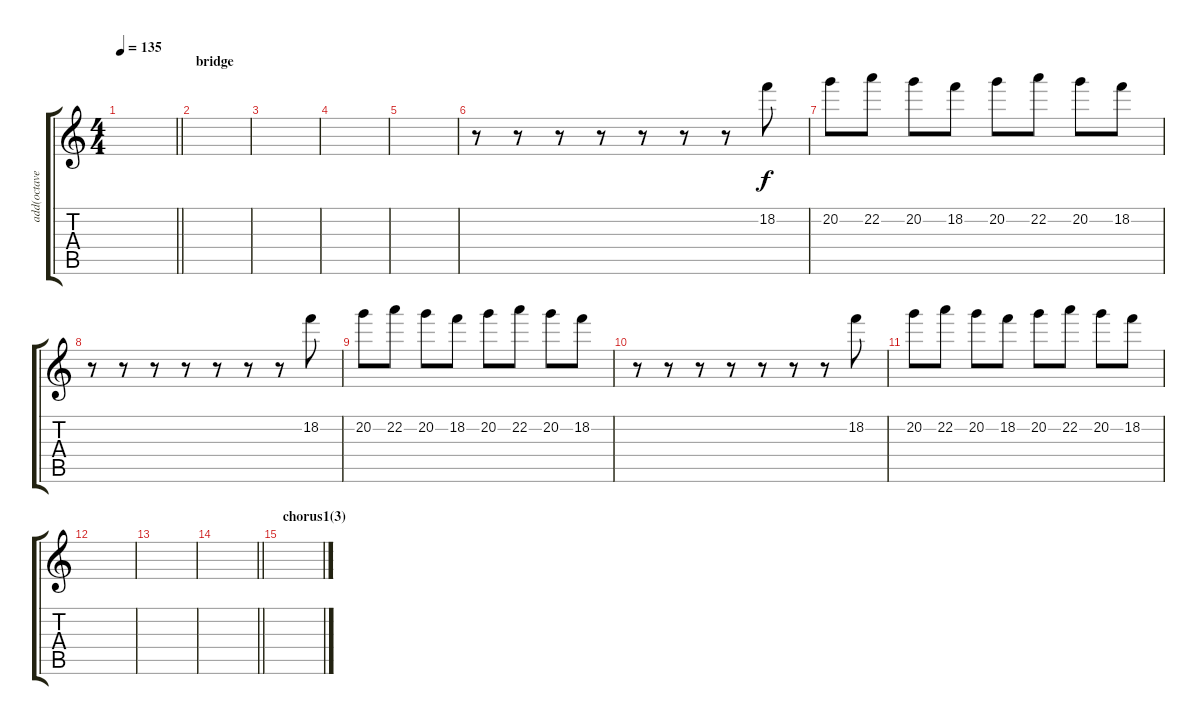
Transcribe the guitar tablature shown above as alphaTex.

\track ("add(octave)" "add(octave") {mute instrument acousticguitarsteel}
\staff {score tabs}
\tuning (E4 B3 G3 D3 A2 E2) {hide}
\ts (4 4)
\tempo 135
\clef g2
\barLineRight lightlight
\ks c
|
\section ("" "bridge")
|
|
|
|
r.8 r.8 r.8 r.8 r.8 r.8 r.8 18.2.8 |
20.2.8 22.2.8 20.2.8 18.2.8 20.2.8 22.2.8 20.2.8 18.2.8 |
r.8 r.8 r.8 r.8 r.8 r.8 r.8 18.2.8 |
20.2.8 22.2.8 20.2.8 18.2.8 20.2.8 22.2.8 20.2.8 18.2.8 |
r.8 r.8 r.8 r.8 r.8 r.8 r.8 18.2.8 |
20.2.8 22.2.8 20.2.8 18.2.8 20.2.8 22.2.8 20.2.8 18.2.8 |
|
|
\barLineRight lightlight
|
\section ("" "chorus1(3)")
